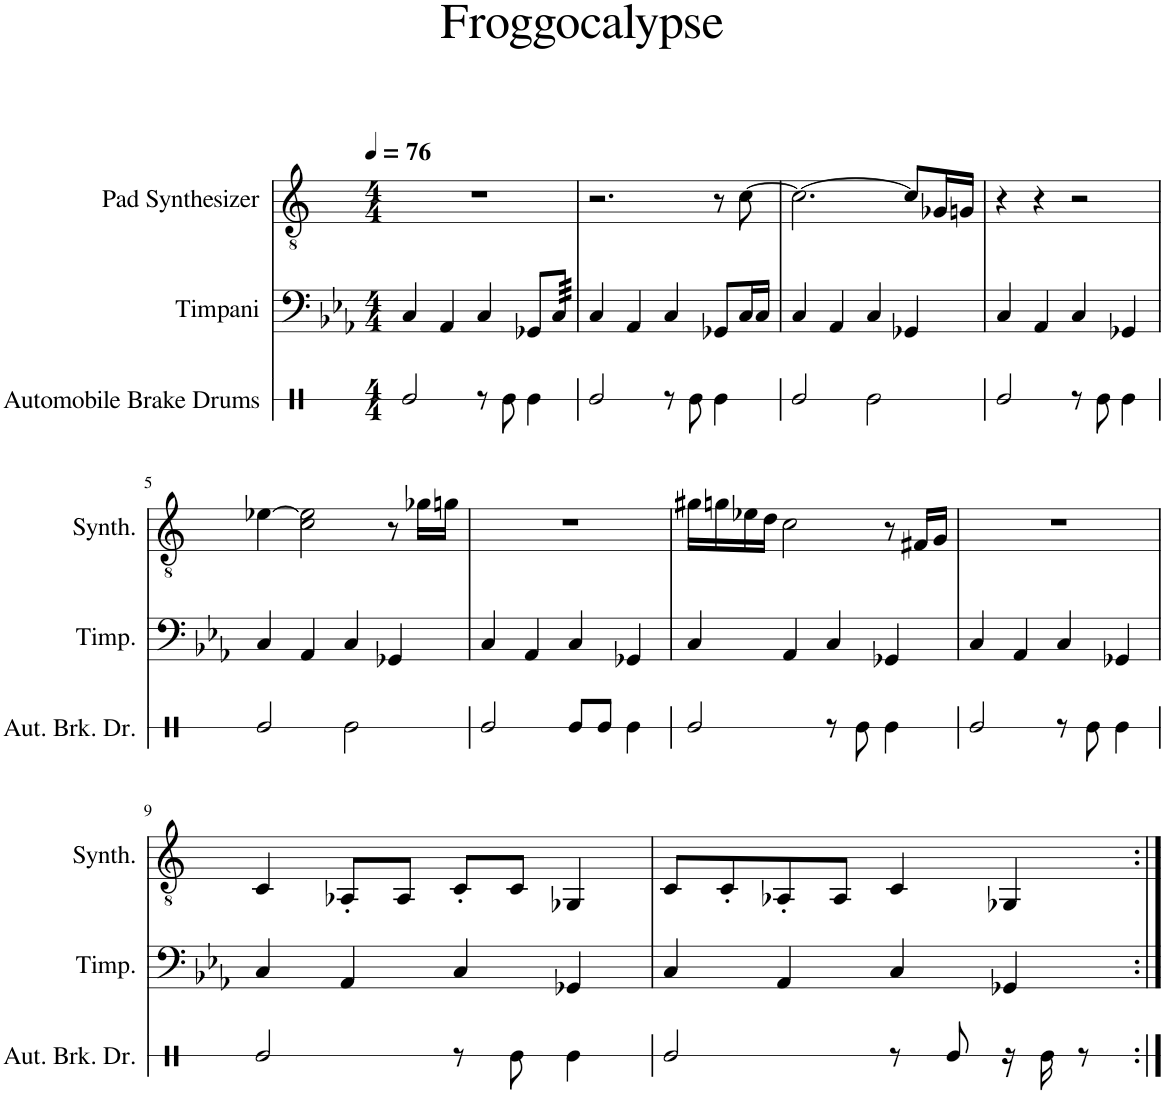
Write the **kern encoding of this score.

**kern	**kern	**kern
*part3	*part2	*part1
*staff3	*staff2	*staff1
*I"Automobile Brake Drums	*I"Timpani	*I"Pad Synthesizer
*I'Aut. Brk. Dr.	*I'Timp.	*I'Synth.
*stria1	*	*
*clefX	*clefF4	*clefGv2
*k[]	*k[b-e-a-]	*k[]
*M4/4	*M4/4	*M4/4
*MM76	*MM76	*MM76
=1	=1	=1
2Re/	4C/	1r
.	4AA-/	.
8r	4C/	.
8Re\	.	.
4Re\	8GG-X/L	.
*	*tremolo	*
.	64C/	.
.	64C/	.
.	64C/	.
.	64C/	.
.	64C/	.
.	64C/	.
.	64C/	.
.	64C/JJJJ	.
*	*Xtremolo	*
=2	=2	=2
2Re/	4C/	2.r
.	4AA-/	.
8r	4C/	.
8Re\	.	.
4Re\	8GG-X/L	8r
.	16C/L	[8c\
.	16C/JJ	.
=3	=3	=3
2Re/	4C/	2.c\_
.	4AA-/	.
2Re\	4C/	.
.	4GG-X/	8c/L]
.	.	16G-X/L
.	.	16Gn/JJ
=4	=4	=4
2Re/	4C/	4r
.	4AA-/	4r
8r	4C/	2r
8Re\	.	.
4Re\	4GG-X/	.
!!LO:LB:g=z
=5	=5	=5
2Re/	4C/	[4e-X\
.	4AA-/	2c\ 2e-\]
2Re\	4C/	.
.	4GG-X/	8r
.	.	16g-X\LL
.	.	16gn\JJ
=6	=6	=6
2Re/	4C/	1r
.	4AA-/	.
8Re/L	4C/	.
8Re/J	.	.
4Re\	4GG-X/	.
=7	=7	=7
2Re/	4C/	16g#X\LL
.	.	16gn\
.	.	16e-X\
.	.	16d\JJ
.	4AA-/	2c\
8r	4C/	.
8Re\	.	.
4Re\	4GG-X/	8r
.	.	16F#X/LL
.	.	16G/JJ
=8	=8	=8
2Re/	4C/	1r
.	4AA-/	.
8r	4C/	.
8Re\	.	.
4Re\	4GG-X/	.
!!LO:LB:g=z
=9	=9	=9
2Re/	4C/	4C/
.	4AA-/	8AA-X'/L
.	.	8AA-/J
8r	4C/	8C'/L
8Re\	.	8C/J
4Re\	4GG-X/	4GG-X/
=10	=10	=10
2Re/	4C/	8C/L
.	.	8C'/
.	4AA-/	8AA-X'/
.	.	8AA-/J
8r	4C/	4C/
8Re/	.	.
16r	4GG-X/	4GG-X/
16Re\	.	.
8r	.	.
=:|!	=:|!	=:|!
*-	*-	*-
